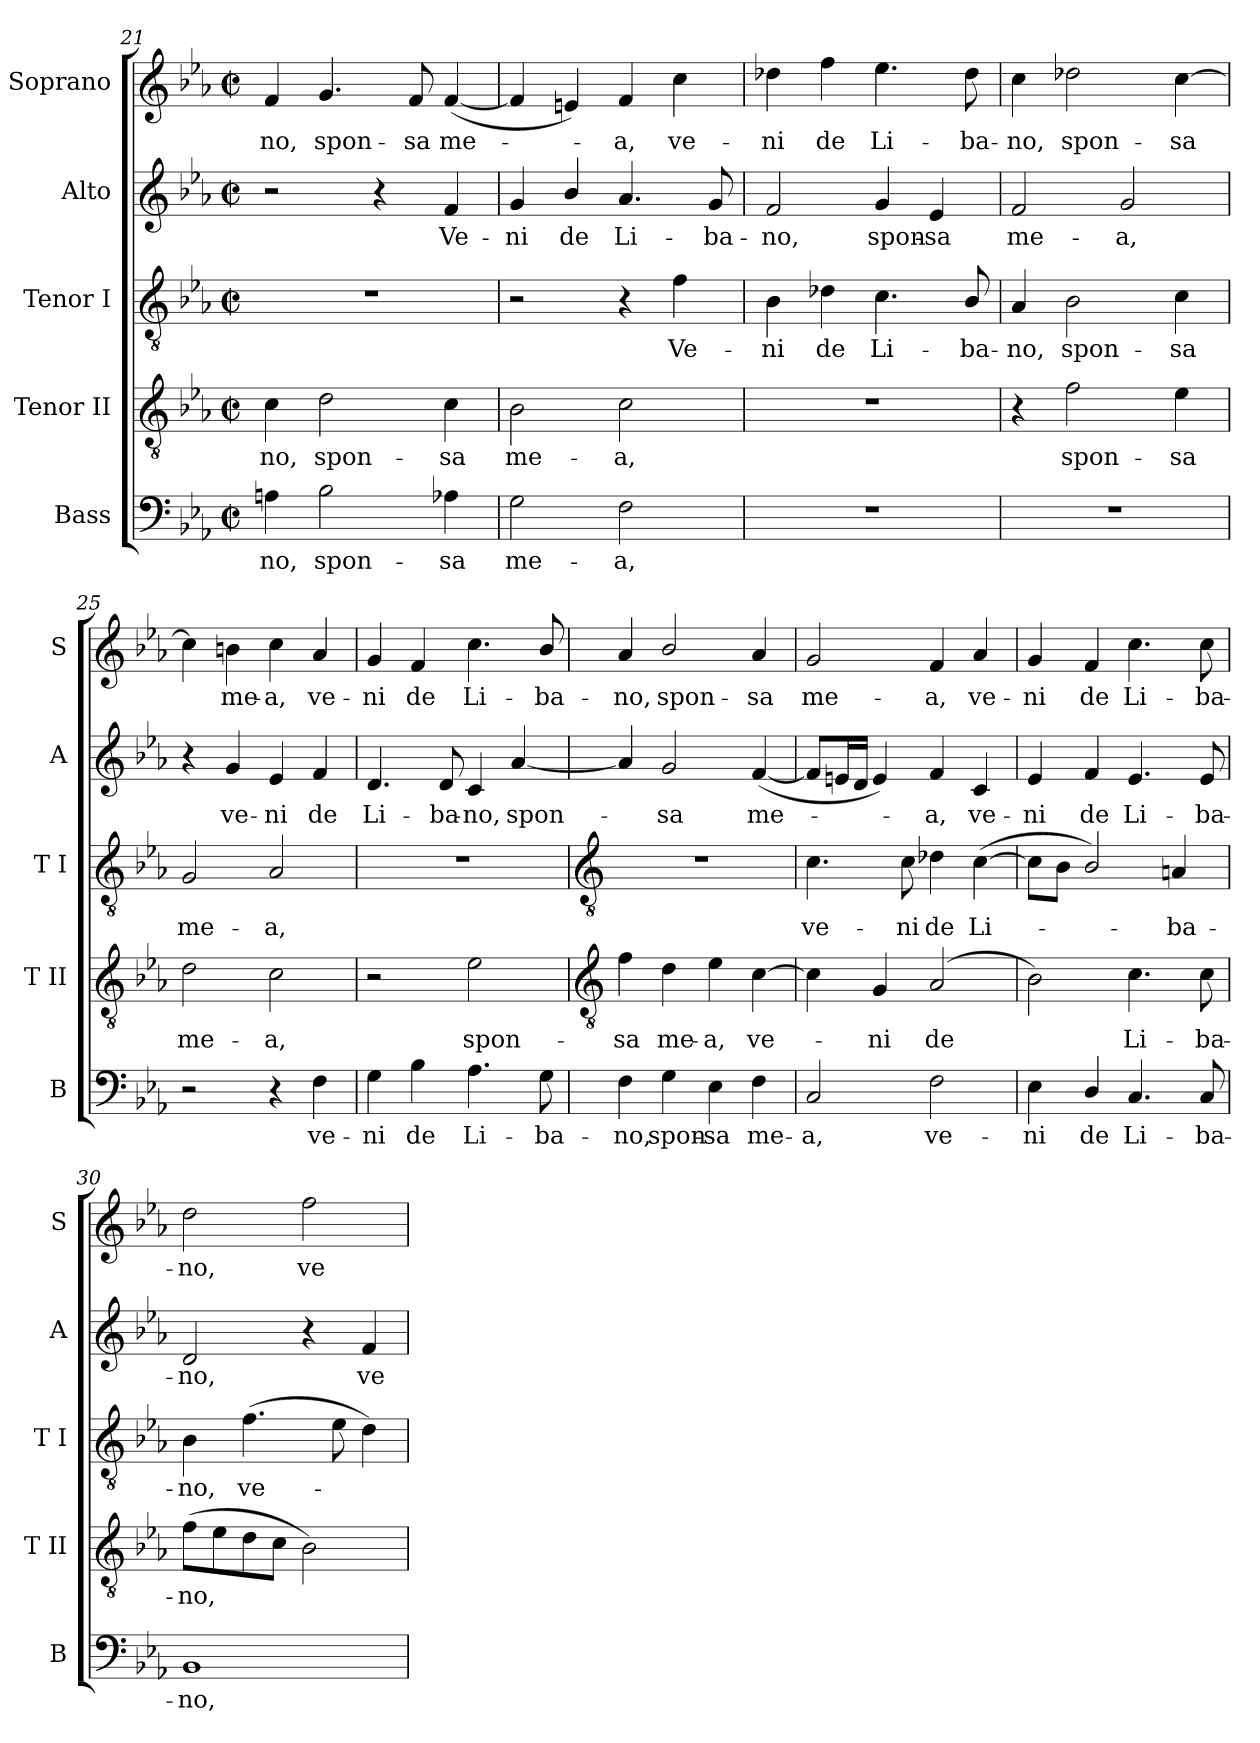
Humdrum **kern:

**kern	**text	**kern	**text	**kern	**text	**kern	**text	**kern	**text
*part5	*part5	*part4	*part4	*part3	*part3	*part2	*part2	*part1	*part1
*staff5	*staff5	*staff4	*staff4	*staff3	*staff3	*staff2	*staff2	*staff1	*staff1
*I"Bass	*	*I"Tenor II	*	*I"Tenor I	*	*I"Alto	*	*I"Soprano	*
*I'B	*	*I'T II	*	*I'T I	*	*I'A	*	*I'S	*
*clefF4	*	*clefGv2	*	*clefGv2	*	*clefG2	*	*clefG2	*
*k[b-e-a-]	*	*k[b-e-a-]	*	*k[b-e-a-]	*	*k[b-e-a-]	*	*k[b-e-a-]	*
*E-:	*	*E-:	*	*E-:	*	*E-:	*	*E-:	*
*M2/2	*	*M2/2	*	*M2/2	*	*M2/2	*	*M2/2	*
*met(c|)	*	*met(c|)	*	*met(c|)	*	*met(c|)	*	*met(c|)	*
=21	=21	=21	=21	=21	=21	=21	=21	=21	=21
!	!LO:LY:b	!	!LO:LY:b	!	!	!	!	!	!LO:LY:b
4An	-no,	4c	-no,	1r	.	2r	.	4f	-no,
!	!LO:LY:b	!	!LO:LY:b	!	!	!	!	!	!LO:LY:b
2B-	spon-	2d	spon-	.	.	.	.	4.g	spon-
.	.	.	.	.	.	4r	.	.	.
!	!	!	!	!	!	!	!	!	!LO:LY:b
.	.	.	.	.	.	.	.	8f	-sa
!	!LO:LY:b	!	!LO:LY:b	!	!	!	!LO:LY:b	!	!LO:LY:b
4A-X	-sa	4c	-sa	.	.	4f	Ve-	(<[4f	me-
=22	=22	=22	=22	=22	=22	=22	=22	=22	=22
!	!LO:LY:b	!	!LO:LY:b	!	!	!	!LO:LY:b	!	!
2G	me-	2B-	me-	2r	.	4g	-ni	4f]	.
!	!	!	!	!	!	!	!LO:LY:b	!	!
.	.	.	.	.	.	4b-/	de	4en)	.
!	!LO:LY:b	!	!LO:LY:b	!	!	!	!LO:LY:b	!	!LO:LY:b
2F	-a,	2c	-a,	4r	.	4.a-	Li-	4f	a,
!	!	!	!	!	!LO:LY:b	!	!	!	!LO:LY:b
.	.	.	.	4f	Ve-	.	.	4cc	ve-
!	!	!	!	!	!	!	!LO:LY:b	!	!
.	.	.	.	.	.	8g	-ba-	.	.
=23	=23	=23	=23	=23	=23	=23	=23	=23	=23
!	!	!	!	!	!LO:LY:b	!	!LO:LY:b	!	!LO:LY:b
1r	.	1r	.	4B-	-ni	2f	-no,	4dd-X	-ni
!	!	!	!	!	!LO:LY:b	!	!	!	!LO:LY:b
.	.	.	.	4d-X	de	.	.	4ff	de
!	!	!	!	!	!LO:LY:b	!	!LO:LY:b	!	!LO:LY:b
.	.	.	.	4.c	Li-	4g	spon-	4.ee-	Li-
!	!	!	!	!	!	!	!LO:LY:b	!	!
.	.	.	.	.	.	4e-	-sa	.	.
!	!	!	!	!	!LO:LY:b	!	!	!	!LO:LY:b
.	.	.	.	8B-/	-ba-	.	.	8dd-	-ba-
=24	=24	=24	=24	=24	=24	=24	=24	=24	=24
!	!	!	!	!	!LO:LY:b	!	!LO:LY:b	!	!LO:LY:b
1r	.	4r	.	4A-	-no,	2f	me-	4cc	-no,
!	!	!	!LO:LY:b	!	!LO:LY:b	!	!	!	!LO:LY:b
.	.	2f	spon-	2B-	spon-	.	.	2dd-X	spon-
!	!	!	!	!	!	!	!LO:LY:b	!	!
.	.	.	.	.	.	2g	-a,	.	.
!	!	!	!LO:LY:b	!	!LO:LY:b	!	!	!	!LO:LY:b
.	.	4e-	-sa	4c	-sa	.	.	[4cc	-sa
=25	=25	=25	=25	=25	=25	=25	=25	=25	=25
!	!	!	!LO:LY:b	!	!LO:LY:b	!	!	!	!
2r	.	2d	me-	2G	me-	4r	.	4cc]	.
!	!	!	!	!	!	!	!LO:LY:b	!	!LO:LY:b
.	.	.	.	.	.	4g	ve-	4bn	me-
!	!	!	!LO:LY:b	!	!LO:LY:b	!	!LO:LY:b	!	!LO:LY:b
4r	.	2c	-a,	2A-	-a,	4e-	-ni	4cc	-a,
!	!LO:LY:b	!	!	!	!	!	!LO:LY:b	!	!LO:LY:b
4F	ve-	.	.	.	.	4f	de	4a-	ve-
=26	=26	=26	=26	=26	=26	=26	=26	=26	=26
!	!LO:LY:b	!	!	!	!	!	!LO:LY:b	!	!LO:LY:b
4G	-ni	2r	.	1r	.	4.d	Li-	4g	-ni
!	!LO:LY:b	!	!	!	!	!	!	!	!LO:LY:b
4B-	de	.	.	.	.	.	.	4f	de
!	!	!	!	!	!	!	!LO:LY:b	!	!
.	.	.	.	.	.	8d	-ba-	.	.
!	!LO:LY:b	!	!LO:LY:b	!	!	!	!LO:LY:b	!	!LO:LY:b
4.A-	Li-	2e-	spon-	.	.	4c	-no,	4.cc	Li-
!	!	!	!	!	!	!	!LO:LY:b	!	!
.	.	.	.	.	.	[4a-	spon-	.	.
!	!LO:LY:b	!	!	!	!	!	!	!	!LO:LY:b
8G	-ba-	.	.	.	.	.	.	8b-/	-ba-
!!LO:LB:g=z
=27	=27	=27	=27	=27	=27	=27	=27	=27	=27
*	*	*clefGv2	*	*clefGv2	*	*	*	*	*
!	!LO:LY:b	!	!LO:LY:b	!	!	!	!	!	!LO:LY:b
4F	-no,	4f	-sa	1r	.	4a-]	.	4a-	-no,
!	!LO:LY:b	!	!LO:LY:b	!	!	!	!LO:LY:b	!	!LO:LY:b
4G	spon-	4d	me-	.	.	2g	sa	2b-/	spon-
!	!LO:LY:b	!	!LO:LY:b	!	!	!	!	!	!
4E-	-sa	4e-	-a,	.	.	.	.	.	.
!	!LO:LY:b	!	!LO:LY:b	!	!	!	!LO:LY:b	!	!LO:LY:b
4F	me-	[4c	ve-	.	.	(<[4f	me-	4a-	-sa
=28	=28	=28	=28	=28	=28	=28	=28	=28	=28
!	!LO:LY:b	!	!	!	!LO:LY:b	!	!	!	!LO:LY:b
2C	-a,	4c]	.	4.c	ve-	8fL]	.	2g	me-
.	.	.	.	.	.	16enL	.	.	.
.	.	.	.	.	.	16dJJ	.	.	.
!	!	!	!LO:LY:b	!	!	!	!	!	!
.	.	4G	ni	.	.	4e)	.	.	.
!	!	!	!	!	!LO:LY:b	!	!	!	!
.	.	.	.	8c	-ni	.	.	.	.
!	!LO:LY:b	!	!LO:LY:b	!	!LO:LY:b	!	!LO:LY:b	!	!LO:LY:b
2F	ve-	(<2A-	de	4d-X	de	4f	a,	4f	-a,
!	!	!	!	!	!LO:LY:b	!	!LO:LY:b	!	!LO:LY:b
.	.	.	.	(>[4c	Li-	4c	ve-	4a-	ve-
=29	=29	=29	=29	=29	=29	=29	=29	=29	=29
!	!LO:LY:b	!	!	!	!	!	!LO:LY:b	!	!LO:LY:b
4E-	-ni	2B-)	.	8cL]	.	4e-	-ni	4g	-ni
.	.	.	.	8B-J	.	.	.	.	.
!	!LO:LY:b	!	!	!	!	!	!LO:LY:b	!	!LO:LY:b
4D/	de	.	.	2B-/)	.	4f	de	4f	de
!	!LO:LY:b	!	!LO:LY:b	!	!	!	!LO:LY:b	!	!LO:LY:b
4.C	Li-	4.c	Li-	.	.	4.e-	Li-	4.cc	Li-
!	!	!	!	!	!LO:LY:b	!	!	!	!
.	.	.	.	4An	ba-	.	.	.	.
!	!LO:LY:b	!	!LO:LY:b	!	!	!	!LO:LY:b	!	!LO:LY:b
8C	-ba-	8c	-ba-	.	.	8e-	-ba-	8cc	-ba-
=30	=30	=30	=30	=30	=30	=30	=30	=30	=30
!	!LO:LY:b	!	!LO:LY:b	!	!LO:LY:b	!	!LO:LY:b	!	!LO:LY:b
1BB-	-no,	(>8fL	-no,	4B-	-no,	2d	-no,	2dd	-no,
.	.	8e-	.	.	.	.	.	.	.
!	!	!	!	!	!LO:LY:b	!	!	!	!
.	.	8d	.	(>4.f	ve-	.	.	.	.
.	.	8cJ	.	.	.	.	.	.	.
!	!	!	!	!	!	!	!	!	!LO:LY:b
.	.	2B-)	.	.	.	4r	.	2ff	ve-
.	.	.	.	8e-	.	.	.	.	.
!	!	!	!	!	!	!	!LO:LY:b	!	!
.	.	.	.	4d)	.	4f	ve-	.	.
=	=	=	=	=	=	=	=	=	=
*-	*-	*-	*-	*-	*-	*-	*-	*-	*-
